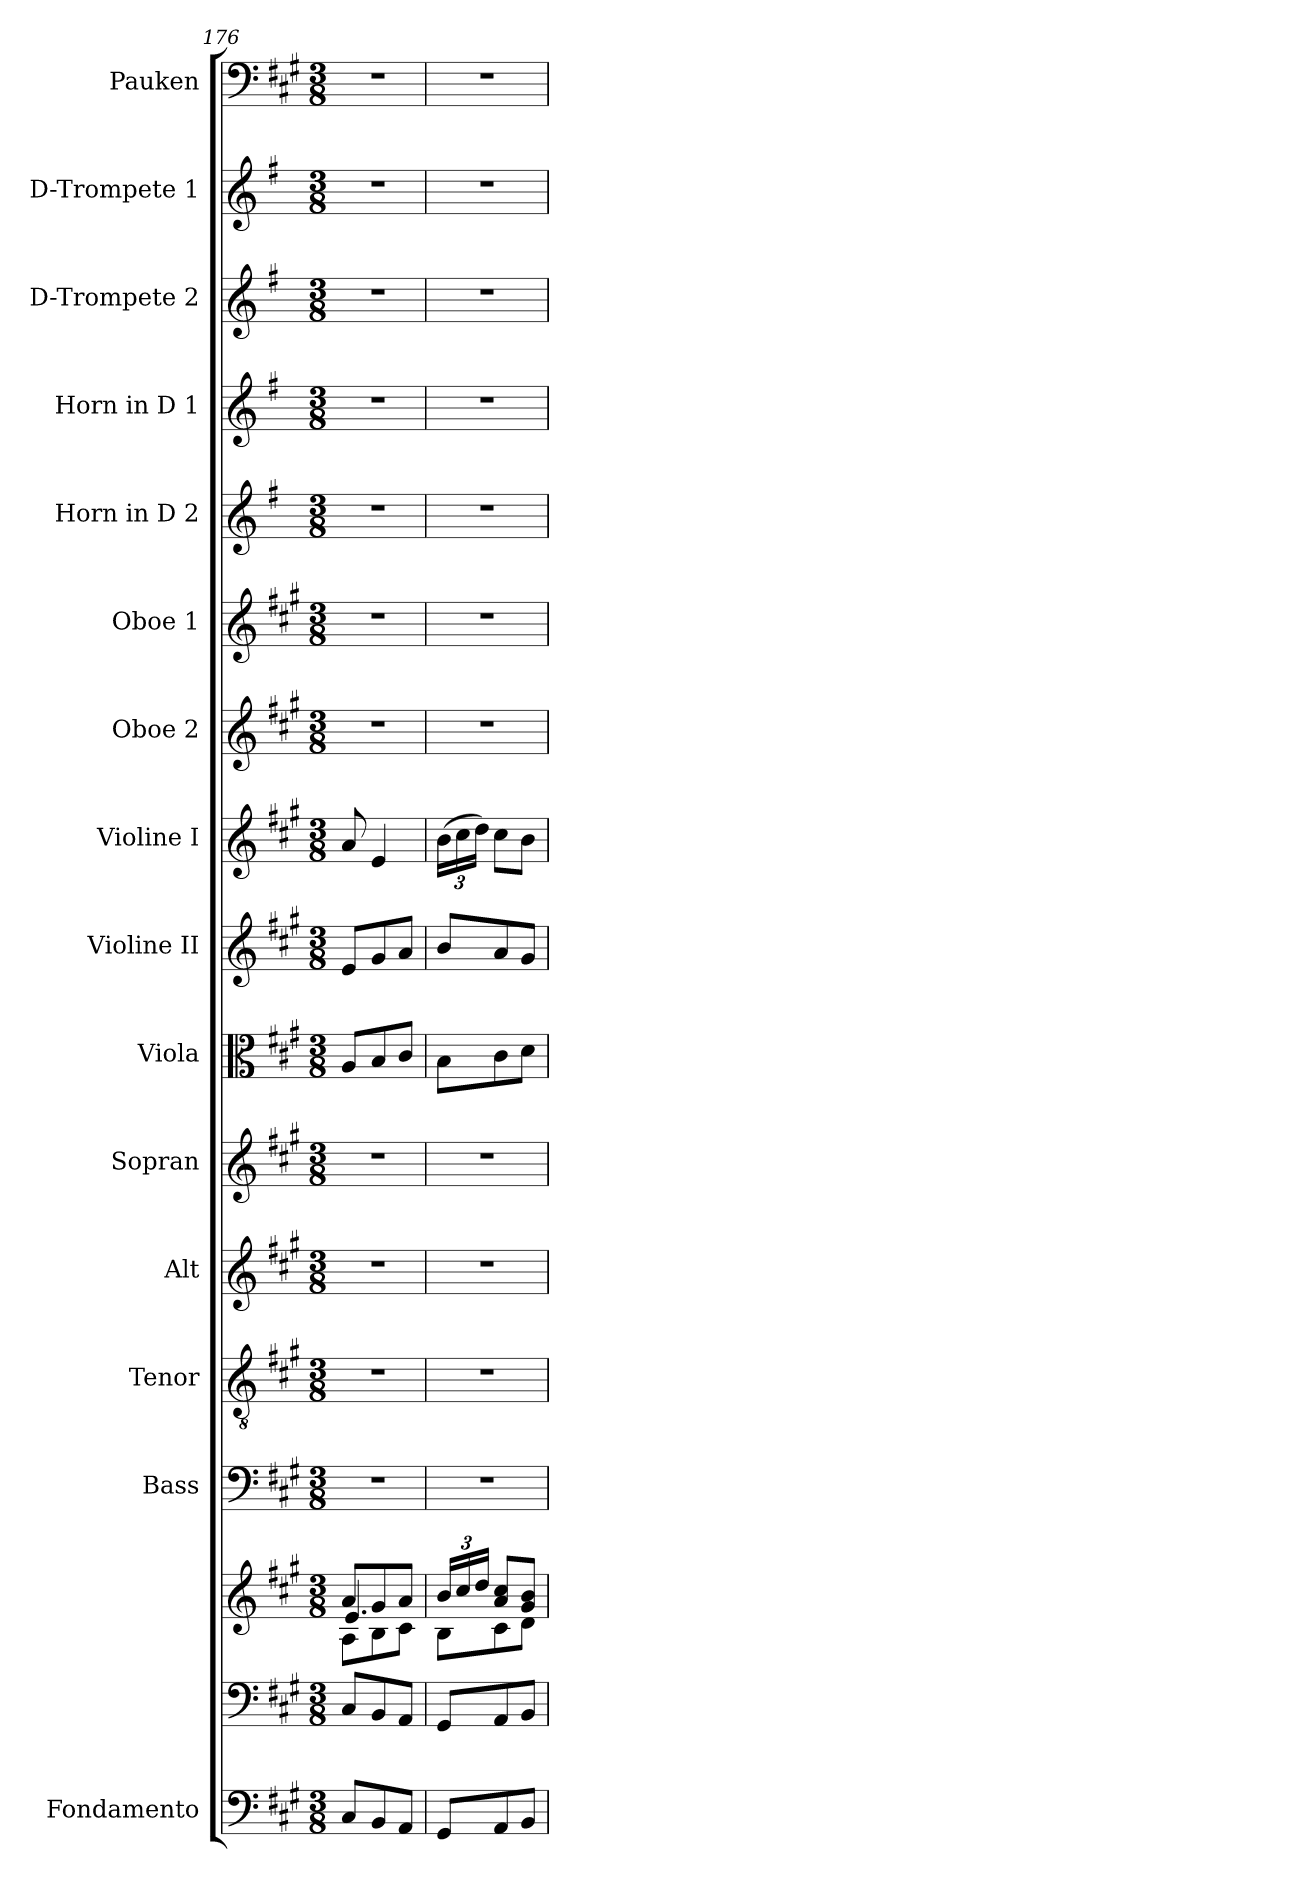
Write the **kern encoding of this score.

**kern	**kern	**kern	**kern	**kern	**kern	**kern	**kern	**kern	**kern	**kern	**kern	**kern	**kern	**kern	**kern	**kern
*part16	*part15	*part15	*part14	*part13	*part12	*part11	*part10	*part9	*part8	*part7	*part6	*part5	*part4	*part3	*part2	*part1
*staff17	*staff16	*staff15	*staff14	*staff13	*staff12	*staff11	*staff10	*staff9	*staff8	*staff7	*staff6	*staff5	*staff4	*staff3	*staff2	*staff1
*I"Fondamento	*	*	*I"Bass	*I"Tenor	*I"Alt	*I"Sopran	*I"Viola	*I"Violine II	*I"Violine I	*I"Oboe 2	*I"Oboe 1	*I"Horn in D 2	*I"Horn in D 1	*I"D-Trompete 2	*I"D-Trompete 1	*I"Pauken
*I'F.	*	*	*I'B.	*I'T.	*I'A.	*I'S.	*I'Vla.	*I'Vl. II	*I'Vl. I	*I'Ob. 2	*I'Ob. 1	*	*	*I'D Trp. 2	*I'D Trp. 1	*I'Pk.
*clefF4	*clefF4	*clefG2	*clefF4	*clefGv2	*clefG2	*clefG2	*clefC3	*clefG2	*clefG2	*clefG2	*clefG2	*clefG2	*clefG2	*clefG2	*clefG2	*clefF4
*ITrd7c12	*	*	*	*	*	*	*	*	*	*	*	*ITrd6c10	*ITrd6c10	*ITrd-1c-2	*ITrd-1c-2	*
*k[f#c#g#]	*k[f#c#g#]	*k[f#c#g#]	*k[f#c#g#]	*k[f#c#g#]	*k[f#c#g#]	*k[f#c#g#]	*k[f#c#g#]	*k[f#c#g#]	*k[f#c#g#]	*k[f#c#g#]	*k[f#c#g#]	*k[f#c#g#]	*k[f#c#g#]	*k[f#c#g#]	*k[f#c#g#]	*k[f#c#g#]
*A:	*A:	*A:	*A:	*A:	*A:	*A:	*A:	*A:	*A:	*A:	*A:	*A:	*A:	*A:	*A:	*A:
*M3/8	*M3/8	*M3/8	*M3/8	*M3/8	*M3/8	*M3/8	*M3/8	*M3/8	*M3/8	*M3/8	*M3/8	*M3/8	*M3/8	*M3/8	*M3/8	*M3/8
=176	=176	=176	=176	=176	=176	=176	=176	=176	=176	=176	=176	=176	=176	=176	=176	=176
*	*	*^	*	*	*	*	*	*	*	*	*	*	*	*	*	*
*	*	*	*^	*	*	*	*	*	*	*	*	*	*	*	*	*	*
8CC#/L	8C#/L	8a/L	8A\L	4.e/	4.r	4.r	4.r	4.r	8A/L	8e/L	8a/	4.r	4.r	4.r	4.r	4.r	4.r	4.r
8BBB/	8BB/	8g#/	8B\	.	.	.	.	.	8B/	8g#/	4e/	.	.	.	.	.	.	.
8AAA/J	8AA/J	8a/J	8c#\J	.	.	.	.	.	8c#/J	8a/J	.	.	.	.	.	.	.	.
*	*	*v	*v	*v	*	*	*	*	*	*	*	*	*	*	*	*	*	*
=177	=177	=177	=177	=177	=177	=177	=177	=177	=177	=177	=177	=177	=177	=177	=177	=177
*	*	*Xbrackettup	*	*	*	*	*	*	*Xbrackettup	*	*	*	*	*	*	*
*	*	*^	*	*	*	*	*	*	*	*	*	*	*	*	*	*
8GGG#/L	8GG#/L	24b/LL	8B\L	4.r	4.r	4.r	4.r	8B\L	8b/L	(>24b\LL	4.r	4.r	4.r	4.r	4.r	4.r	4.r
.	.	24cc#/	.	.	.	.	.	.	.	24cc#\	.	.	.	.	.	.	.
.	.	24dd/JJ	.	.	.	.	.	.	.	24dd\JJ)	.	.	.	.	.	.	.
8AAA/	8AA/	8a/ 8cc#/L	8c#\	.	.	.	.	8c#\	8a/	8cc#\L	.	.	.	.	.	.	.
8BBB/J	8BB/J	8g#/ 8b/J	8d\J	.	.	.	.	8d\J	8g#/J	8b\J	.	.	.	.	.	.	.
*	*	*v	*v	*	*	*	*	*	*	*	*	*	*	*	*	*	*
=	=	=	=	=	=	=	=	=	=	=	=	=	=	=	=	=
*-	*-	*-	*-	*-	*-	*-	*-	*-	*-	*-	*-	*-	*-	*-	*-	*-
